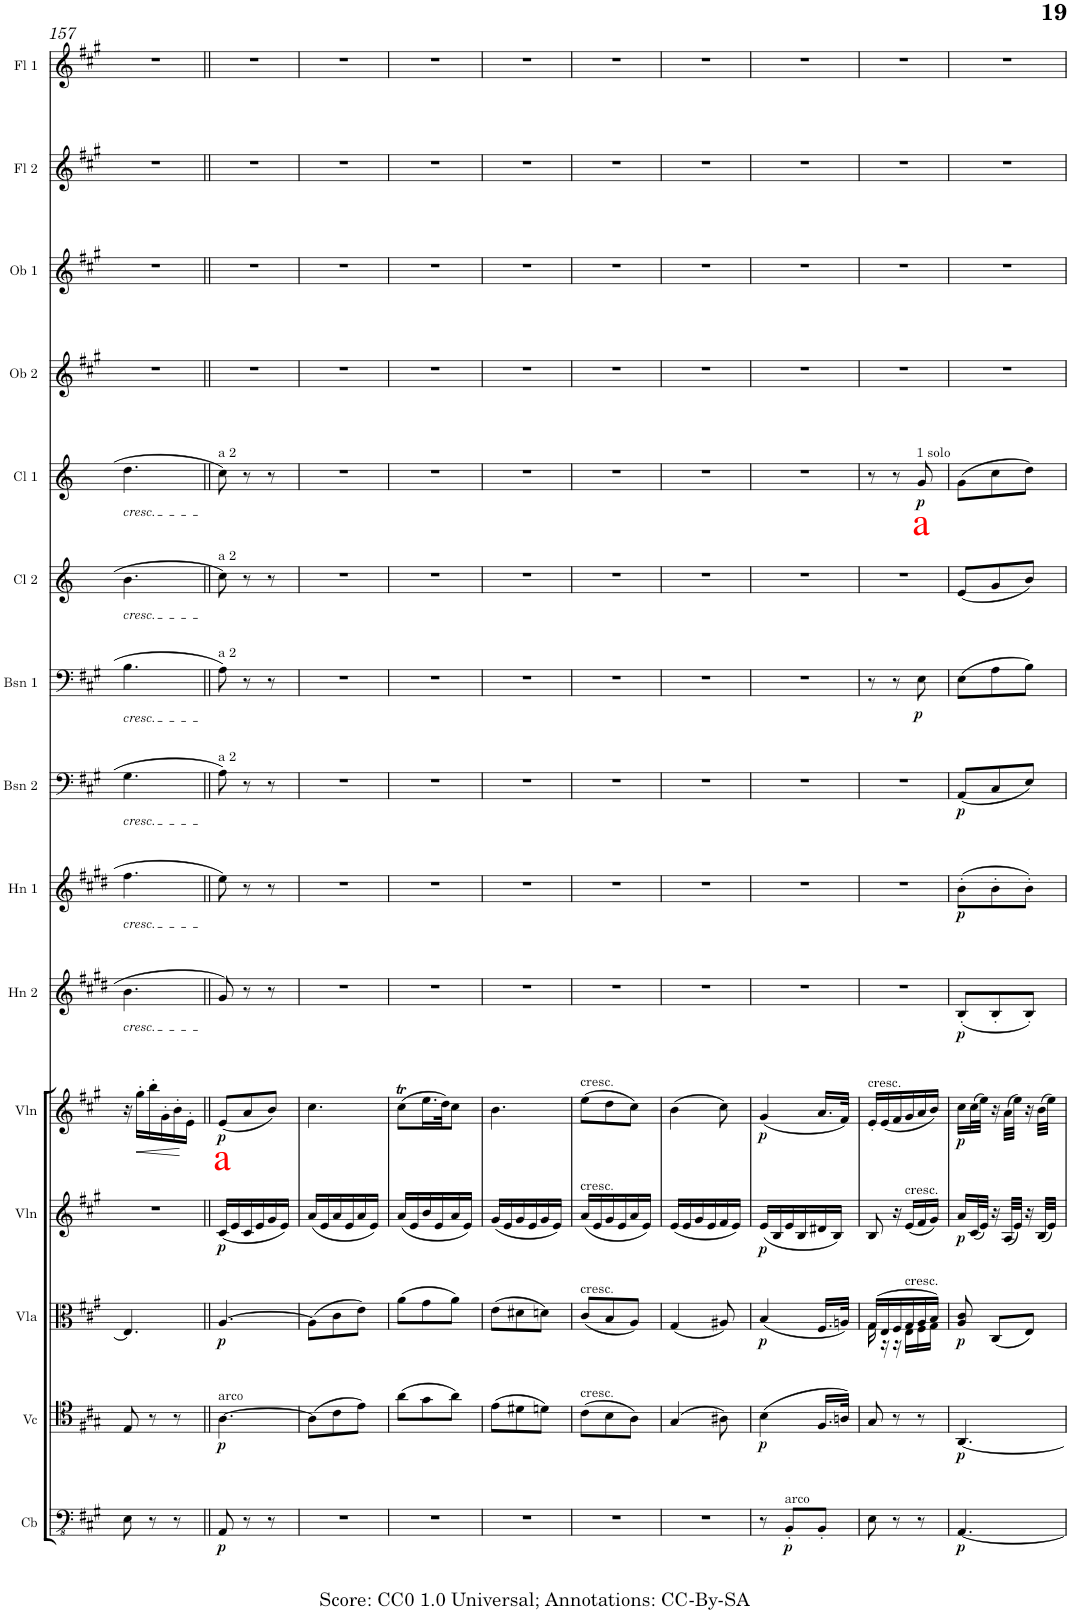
**kern	**dynam	**kern	**dynam	**kern	**dynam	**kern	**dynam	**kern	**text	**dynam	**kern	**dynam	**kern	**dynam	**kern	**dynam	**kern	**dynam	**kern	**kern	**text	**dynam	**kern	**kern	**kern	**kern
*part15	*part15	*part14	*part14	*part13	*part13	*part12	*part12	*part11	*part11	*part11	*part10	*part10	*part9	*part9	*part8	*part8	*part7	*part7	*part6	*part5	*part5	*part5	*part4	*part3	*part2	*part1
*staff15	*staff15	*staff14	*staff14	*staff13	*staff13	*staff12	*staff12	*staff11	*staff11	*staff11	*staff10	*staff10	*staff9	*staff9	*staff8	*staff8	*staff7	*staff7	*staff6	*staff5	*staff5	*staff5	*staff4	*staff3	*staff2	*staff1
*I"Contrabass	*	*I"Violoncello	*	*I"Viola	*	*I"Violin	*	*I"Violin	*	*	*I"F Horn 2 (orig. E and A)	*	*I"F Horn 1 (orig. E and A)	*	*I"Bassoon 2	*	*I"Bassoon 1	*	*I"A Clarinet 2	*I"A Clarinet 1	*	*	*I"Oboe 2	*I"Oboe 1	*I"Flute 2	*I"Flute 1
*I'Cb	*	*I'Vc	*	*I'Vla	*	*I'Vln	*	*I'Vln	*	*	*I'Hn 2	*	*I'Hn 1	*	*I'Bsn 2	*	*I'Bsn 1	*	*I'Cl 2	*I'Cl 1	*	*	*I'Ob 2	*I'Ob 1	*I'Fl 2	*I'Fl 1
!!LO:PB:g=z
*clefFv4	*	*clefC4	*	*clefC3	*	*clefG2	*	*clefG2	*	*	*clefG2	*	*clefG2	*	*clefF4	*	*clefF4	*	*clefG2	*clefG2	*	*	*clefG2	*clefG2	*clefG2	*clefG2
*	*	*	*	*	*	*	*	*	*	*	*Trd4c7	*	*Trd4c7	*	*	*	*	*	*Trd2c3	*Trd2c3	*	*	*	*	*	*
*k[f#c#g#]	*	*k[f#c#g#]	*	*k[f#c#g#]	*	*k[f#c#g#]	*	*k[f#c#g#]	*	*	*k[f#c#g#d#]	*	*k[f#c#g#d#]	*	*k[f#c#g#]	*	*k[f#c#g#]	*	*k[]	*k[]	*	*	*k[f#c#g#]	*k[f#c#g#]	*k[f#c#g#]	*k[f#c#g#]
*M3/8	*	*M3/8	*	*M3/8	*	*M3/8	*	*M3/8	*	*	*M3/8	*	*M3/8	*	*M3/8	*	*M3/8	*	*M3/8	*M3/8	*	*	*M3/8	*M3/8	*M3/8	*M3/8
=157	=157	=157	=157	=157	=157	=157	=157	=157	=157	=157	=157	=157	=157	=157	=157	=157	=157	=157	=157	=157	=157	=157	=157	=157	=157	=157
!	!	!	!	!	!	!	!	!	!	!	!	!	!	!	!	!	!	!	!	!LO:TX:b:i:t=cresc.	!	!	!	!	!	!
!	!	!	!	!	!	!	!	!	!	!	!	!	!	!	!	!	!	!	!	!LO:TX:b:i:t=cresc.	!	!	!	!	!	!
!	!	!	!	!	!	!	!	!	!	!	!	!	!	!	!	!	!	!	!LO:TX:b:i:t=cresc.	!	!	!	!	!	!	!
!	!	!	!	!	!	!	!	!	!	!	!	!	!	!	!	!	!	!	!LO:TX:b:i:t=cresc.	!	!	!	!	!	!	!
!	!	!	!	!	!	!	!	!	!	!	!	!	!	!	!	!	!LO:TX:b:i:t=cresc.	!	!	!	!	!	!	!	!	!
!	!	!	!	!	!	!	!	!	!	!	!	!	!	!	!	!	!LO:TX:b:i:t=cresc.	!	!	!	!	!	!	!	!	!
!	!	!	!	!	!	!	!	!	!	!	!	!	!	!	!LO:TX:b:i:t=cresc.	!	!	!	!	!	!	!	!	!	!	!
!	!	!	!	!	!	!	!	!	!	!	!	!	!	!	!LO:TX:b:i:t=cresc.	!	!	!	!	!	!	!	!	!	!	!
!	!	!	!	!	!	!	!	!	!	!	!	!	!LO:TX:b:i:t=cresc.	!	!	!	!	!	!	!	!	!	!	!	!	!
!	!	!	!	!	!	!	!	!	!	!	!	!	!LO:TX:b:i:t=cresc.	!	!	!	!	!	!	!	!	!	!	!	!	!
!	!	!	!	!	!	!	!	!	!	!	!LO:TX:b:i:t=cresc.	!	!	!	!	!	!	!	!	!	!	!	!	!	!	!
!	!	!	!	!	!	!	!	!	!	!	!LO:TX:b:i:t=cresc.	!	!	!	!	!	!	!	!	!	!	!	!	!	!	!
8EE\	.	8E/	.	4.E/]	.	4.r	.	16r	.	.	4.b\	.	4.ff#\	.	4.G#\	.	4.B\	.	4.b\	4.dd\	.	.	4.r	4.r	4.r	4.r
!	!	!	!	!	!	!	!	!	!	!LO:HP:b	!	!	!	!	!	!	!	!	!	!	!	!	!	!	!	!
.	.	.	.	.	.	.	.	16gg#'\LL	.	<	.	.	.	.	.	.	.	.	.	.	.	.	.	.	.	.
8r	.	8r	.	.	.	.	.	16bb'\	.	.	.	.	.	.	.	.	.	.	.	.	.	.	.	.	.	.
.	.	.	.	.	.	.	.	16g#'\	.	.	.	.	.	.	.	.	.	.	.	.	.	.	.	.	.	.
8r	.	8r	.	.	.	.	.	16b'\	.	.	.	.	.	.	.	.	.	.	.	.	.	.	.	.	.	.
.	.	.	.	.	.	.	.	16e'\JJ	.	[	.	.	.	.	.	.	.	.	.	.	.	.	.	.	.	.
=158||	=158||	=158||	=158||	=158||	=158||	=158||	=158||	=158||	=158||	=158||	=158||	=158||	=158||	=158||	=158||	=158||	=158||	=158||	=158||	=158||	=158||	=158||	=158||	=158||	=158||	=158||
!	!	!	!	!	!	!	!	!	!	!	!	!	!	!	!	!	!	!	!	!LO:TX:a:t=a 2	!	!	!	!	!	!
!	!	!	!	!	!	!	!	!	!	!	!	!	!	!	!	!	!	!	!LO:TX:a:t=a 2	!	!	!	!	!	!	!
!	!	!	!	!	!	!	!	!	!	!	!	!	!	!	!	!	!LO:TX:a:t=a 2	!	!	!	!	!	!	!	!	!
!	!	!	!	!	!	!	!	!	!	!	!	!	!	!	!LO:TX:a:t=a 2	!	!	!	!	!	!	!	!	!	!	!
!	!	!LO:TX:a:t=arco	!	!	!	!	!	!	!	!	!	!	!	!	!	!	!	!	!	!	!	!	!	!	!	!
!	!LO:DY:b	!	!LO:DY:b	!	!LO:DY:b	!	!LO:DY:b	!	!LO:LY:b:color=#FF0000	!LO:DY:b	!	!	!	!	!	!	!	!	!	!	!	!	!	!	!	!
8AAA/	p	[4.A\	p	[4.A/	p	(16c#/LL	p	(8e/L	a	p	8g#/	.	8ee\	.	8A\	.	8A\	.	8cc\	8cc\	.	.	4.r	4.r	4.r	4.r
.	.	.	.	.	.	16e/	.	.	.	.	.	.	.	.	.	.	.	.	.	.	.	.	.	.	.	.
8r	.	.	.	.	.	16c#/	.	8a/	.	.	8r	.	8r	.	8r	.	8r	.	8r	8r	.	.	.	.	.	.
.	.	.	.	.	.	16e/	.	.	.	.	.	.	.	.	.	.	.	.	.	.	.	.	.	.	.	.
8r	.	.	.	.	.	16g#/	.	8b/J)	.	.	8r	.	8r	.	8r	.	8r	.	8r	8r	.	.	.	.	.	.
.	.	.	.	.	.	16e/JJ)	.	.	.	.	.	.	.	.	.	.	.	.	.	.	.	.	.	.	.	.
=159	=159	=159	=159	=159	=159	=159	=159	=159	=159	=159	=159	=159	=159	=159	=159	=159	=159	=159	=159	=159	=159	=159	=159	=159	=159	=159
4.r	.	(8A\L]	.	(8A\L]	.	(16a/LL	.	4.cc#\	.	.	4.r	.	4.r	.	4.r	.	4.r	.	4.r	4.r	.	.	4.r	4.r	4.r	4.r
.	.	.	.	.	.	16e/	.	.	.	.	.	.	.	.	.	.	.	.	.	.	.	.	.	.	.	.
.	.	8c#\	.	8c#\	.	16a/	.	.	.	.	.	.	.	.	.	.	.	.	.	.	.	.	.	.	.	.
.	.	.	.	.	.	16e/	.	.	.	.	.	.	.	.	.	.	.	.	.	.	.	.	.	.	.	.
.	.	8e\J)	.	8e\J)	.	16a/	.	.	.	.	.	.	.	.	.	.	.	.	.	.	.	.	.	.	.	.
.	.	.	.	.	.	16e/JJ)	.	.	.	.	.	.	.	.	.	.	.	.	.	.	.	.	.	.	.	.
=160	=160	=160	=160	=160	=160	=160	=160	=160	=160	=160	=160	=160	=160	=160	=160	=160	=160	=160	=160	=160	=160	=160	=160	=160	=160	=160
4.r	.	(8a\L	.	(8a\L	.	(16a/LL	.	(8cc#t\L	.	.	4.r	.	4.r	.	4.r	.	4.r	.	4.r	4.r	.	.	4.r	4.r	4.r	4.r
.	.	.	.	.	.	16e/	.	.	.	.	.	.	.	.	.	.	.	.	.	.	.	.	.	.	.	.
.	.	8g#\	.	8g#\	.	16b/	.	16.ee\L	.	.	.	.	.	.	.	.	.	.	.	.	.	.	.	.	.	.
.	.	.	.	.	.	16e/	.	.	.	.	.	.	.	.	.	.	.	.	.	.	.	.	.	.	.	.
.	.	.	.	.	.	.	.	32dd\JK)	.	.	.	.	.	.	.	.	.	.	.	.	.	.	.	.	.	.
.	.	8a\J)	.	8a\J)	.	16a/	.	8cc#\J	.	.	.	.	.	.	.	.	.	.	.	.	.	.	.	.	.	.
.	.	.	.	.	.	16e/JJ)	.	.	.	.	.	.	.	.	.	.	.	.	.	.	.	.	.	.	.	.
=161	=161	=161	=161	=161	=161	=161	=161	=161	=161	=161	=161	=161	=161	=161	=161	=161	=161	=161	=161	=161	=161	=161	=161	=161	=161	=161
4.r	.	(8e\L	.	(8e\L	.	(16g#/LL	.	4.b\	.	.	4.r	.	4.r	.	4.r	.	4.r	.	4.r	4.r	.	.	4.r	4.r	4.r	4.r
.	.	.	.	.	.	16e/	.	.	.	.	.	.	.	.	.	.	.	.	.	.	.	.	.	.	.	.
.	.	8d#X\	.	8d#X\	.	16g#/	.	.	.	.	.	.	.	.	.	.	.	.	.	.	.	.	.	.	.	.
.	.	.	.	.	.	16e/	.	.	.	.	.	.	.	.	.	.	.	.	.	.	.	.	.	.	.	.
.	.	8dn\J)	.	8dn\J)	.	16g#/	.	.	.	.	.	.	.	.	.	.	.	.	.	.	.	.	.	.	.	.
.	.	.	.	.	.	16e/JJ)	.	.	.	.	.	.	.	.	.	.	.	.	.	.	.	.	.	.	.	.
=162	=162	=162	=162	=162	=162	=162	=162	=162	=162	=162	=162	=162	=162	=162	=162	=162	=162	=162	=162	=162	=162	=162	=162	=162	=162	=162
!	!	!	!	!	!	!	!	!LO:TX:a:t=cresc.	!	!	!	!	!	!	!	!	!	!	!	!	!	!	!	!	!	!
!	!	!	!	!	!	!LO:TX:a:t=cresc.	!	!	!	!	!	!	!	!	!	!	!	!	!	!	!	!	!	!	!	!
!	!	!	!	!LO:TX:a:t=cresc.	!	!	!	!	!	!	!	!	!	!	!	!	!	!	!	!	!	!	!	!	!	!
!	!	!LO:TX:a:t=cresc.	!	!	!	!	!	!	!	!	!	!	!	!	!	!	!	!	!	!	!	!	!	!	!	!
4.r	.	(8c#\L	.	(8c#/L	.	(16a/LL	.	(8ee\L	.	.	4.r	.	4.r	.	4.r	.	4.r	.	4.r	4.r	.	.	4.r	4.r	4.r	4.r
.	.	.	.	.	.	16e/	.	.	.	.	.	.	.	.	.	.	.	.	.	.	.	.	.	.	.	.
.	.	8B\	.	8B/	.	16g#/	.	8dd\	.	.	.	.	.	.	.	.	.	.	.	.	.	.	.	.	.	.
.	.	.	.	.	.	16e/	.	.	.	.	.	.	.	.	.	.	.	.	.	.	.	.	.	.	.	.
.	.	8A\J)	.	8A/J)	.	16a/	.	8cc#\J)	.	.	.	.	.	.	.	.	.	.	.	.	.	.	.	.	.	.
.	.	.	.	.	.	16e/JJ)	.	.	.	.	.	.	.	.	.	.	.	.	.	.	.	.	.	.	.	.
=163	=163	=163	=163	=163	=163	=163	=163	=163	=163	=163	=163	=163	=163	=163	=163	=163	=163	=163	=163	=163	=163	=163	=163	=163	=163	=163
4.r	.	(4G#/	.	(4G#/	.	(16e/LL	.	(4b\	.	.	4.r	.	4.r	.	4.r	.	4.r	.	4.r	4.r	.	.	4.r	4.r	4.r	4.r
.	.	.	.	.	.	16e/	.	.	.	.	.	.	.	.	.	.	.	.	.	.	.	.	.	.	.	.
.	.	.	.	.	.	16g#/	.	.	.	.	.	.	.	.	.	.	.	.	.	.	.	.	.	.	.	.
.	.	.	.	.	.	16e/	.	.	.	.	.	.	.	.	.	.	.	.	.	.	.	.	.	.	.	.
.	.	8A#X\)	.	8A#X/)	.	16f#/	.	8cc#\)	.	.	.	.	.	.	.	.	.	.	.	.	.	.	.	.	.	.
.	.	.	.	.	.	16e/JJ)	.	.	.	.	.	.	.	.	.	.	.	.	.	.	.	.	.	.	.	.
=164	=164	=164	=164	=164	=164	=164	=164	=164	=164	=164	=164	=164	=164	=164	=164	=164	=164	=164	=164	=164	=164	=164	=164	=164	=164	=164
!	!	!	!LO:DY:b	!	!LO:DY:b	!	!LO:DY:b	!	!	!LO:DY:b	!	!	!	!	!	!	!	!	!	!	!	!	!	!	!	!
8r	.	(4B\	p	(4B/	p	(16e/LL	p	(4g#/	.	p	4.r	.	4.r	.	4.r	.	4.r	.	4.r	4.r	.	.	4.r	4.r	4.r	4.r
.	.	.	.	.	.	16B/	.	.	.	.	.	.	.	.	.	.	.	.	.	.	.	.	.	.	.	.
!LO:TX:a:t=arco	!	!	!	!	!	!	!	!	!	!	!	!	!	!	!	!	!	!	!	!	!	!	!	!	!	!
!	!LO:DY:b	!	!	!	!	!	!	!	!	!	!	!	!	!	!	!	!	!	!	!	!	!	!	!	!	!
8BBB'/L	p	.	.	.	.	16e/	.	.	.	.	.	.	.	.	.	.	.	.	.	.	.	.	.	.	.	.
.	.	.	.	.	.	16B/	.	.	.	.	.	.	.	.	.	.	.	.	.	.	.	.	.	.	.	.
8BBB'/J	.	16.F#/LL	.	16.F#/LL	.	16d#X/	.	16.a/LL	.	.	.	.	.	.	.	.	.	.	.	.	.	.	.	.	.	.
.	.	.	.	.	.	16B/JJ)	.	.	.	.	.	.	.	.	.	.	.	.	.	.	.	.	.	.	.	.
.	.	32An/JJk)	.	32An/JJk)	.	.	.	32f#/JJk)	.	.	.	.	.	.	.	.	.	.	.	.	.	.	.	.	.	.
=165	=165	=165	=165	=165	=165	=165	=165	=165	=165	=165	=165	=165	=165	=165	=165	=165	=165	=165	=165	=165	=165	=165	=165	=165	=165	=165
*	*	*	*	*^	*	*	*	*	*	*	*	*	*	*	*	*	*	*	*	*	*	*	*	*	*	*
!	!	!	!	!	!	!	!	!	!LO:TX:a:t=cresc.	!	!	!	!	!	!	!	!	!	!	!	!	!	!	!	!	!	!
8EE\	.	8G#/	.	(16G#/LL	16G#\	.	8B/	.	16e'/LL	.	.	4.r	.	4.r	.	4.r	.	8r	.	4.r	8r	.	.	4.r	4.r	4.r	4.r
.	.	.	.	16E/	16r	.	.	.	(16e/	.	.	.	.	.	.	.	.	.	.	.	.	.	.	.	.	.	.
8r	.	8r	.	16F#/	16r	.	16r	.	16f#/	.	.	.	.	.	.	.	.	8r	.	.	8r	.	.	.	.	.	.
!	!	!	!	!	!	!	!LO:TX:a:t=cresc.	!	!	!	!	!	!	!	!	!	!	!	!	!	!	!	!	!	!	!	!
!	!	!	!	!LO:TX:a:t=cresc.	!	!	!	!	!	!	!	!	!	!	!	!	!	!	!	!	!	!	!	!	!	!	!
.	.	.	.	16G#/	16E\LL	.	(16e/LL	.	16g#/	.	.	.	.	.	.	.	.	.	.	.	.	.	.	.	.	.	.
!	!	!	!	!	!	!	!	!	!	!	!	!	!	!	!	!	!	!	!	!	!LO:TX:a:t=1 solo	!	!	!	!	!	!
!	!	!	!	!	!	!	!	!	!	!	!	!	!	!	!	!	!	!	!LO:DY:b	!	!	!LO:LY:b:color=#FF0000	!LO:DY:b	!	!	!	!
8r	.	8r	.	16A/	16F#\	.	16f#/	.	16a/	.	.	.	.	.	.	.	.	8E\	p	.	8g/	a	p	.	.	.	.
.	.	.	.	16B/JJ)	16G#\JJ	.	16g#/JJ)	.	16b/JJ)	.	.	.	.	.	.	.	.	.	.	.	.	.	.	.	.	.	.
=166	=166	=166	=166	=166	=166	=166	=166	=166	=166	=166	=166	=166	=166	=166	=166	=166	=166	=166	=166	=166	=166	=166	=166	=166	=166	=166	=166
!	!LO:DY:b	!	!LO:DY:b	!	!	!LO:DY:b	!	!LO:DY:b	!	!	!LO:DY:b	!	!LO:DY:b	!	!LO:DY:b	!	!LO:DY:b	!	!	!	!	!	!	!	!	!	!
*	*	*	*	*v	*v	*	*	*	*	*	*	*	*	*	*	*	*	*	*	*	*	*	*	*	*	*	*
[4.AAA/	p	[4.AA/	p	8A/ 8c#/	p	16a/LL	p	16cc#\LL	.	p	(8B'/L	p	(8b'\L	p	(8AA/L	p	(8E\L	.	(8e/L	(8g\L	.	.	4.r	4.r	4.r	4.r
.	.	.	.	.	.	(32c#/L	.	(32cc#\L	.	.	.	.	.	.	.	.	.	.	.	.	.	.	.	.	.	.
.	.	.	.	.	.	32e/JJJ)	.	32ee\JJJ)	.	.	.	.	.	.	.	.	.	.	.	.	.	.	.	.	.	.
.	.	.	.	(8C#/L	.	16r	.	16r	.	.	8B'/	.	8b'\	.	8C#/	.	8A\	.	8g/	8cc\	.	.	.	.	.	.
.	.	.	.	.	.	(32A/LLL	.	(32a\LLL	.	.	.	.	.	.	.	.	.	.	.	.	.	.	.	.	.	.
.	.	.	.	.	.	32e/JJJ)	.	32ee\JJJ)	.	.	.	.	.	.	.	.	.	.	.	.	.	.	.	.	.	.
.	.	.	.	8E/J)	.	16r	.	16r	.	.	8B'/J)	.	8b'\J)	.	8E/J)	.	8B\J)	.	8b/J)	8dd\J)	.	.	.	.	.	.
.	.	.	.	.	.	(32B/LLL	.	(32b\LLL	.	.	.	.	.	.	.	.	.	.	.	.	.	.	.	.	.	.
.	.	.	.	.	.	32e/JJJ)	.	32ee\JJJ)	.	.	.	.	.	.	.	.	.	.	.	.	.	.	.	.	.	.
=	=	=	=	=	=	=	=	=	=	=	=	=	=	=	=	=	=	=	=	=	=	=	=	=	=	=
*-	*-	*-	*-	*-	*-	*-	*-	*-	*-	*-	*-	*-	*-	*-	*-	*-	*-	*-	*-	*-	*-	*-	*-	*-	*-	*-
